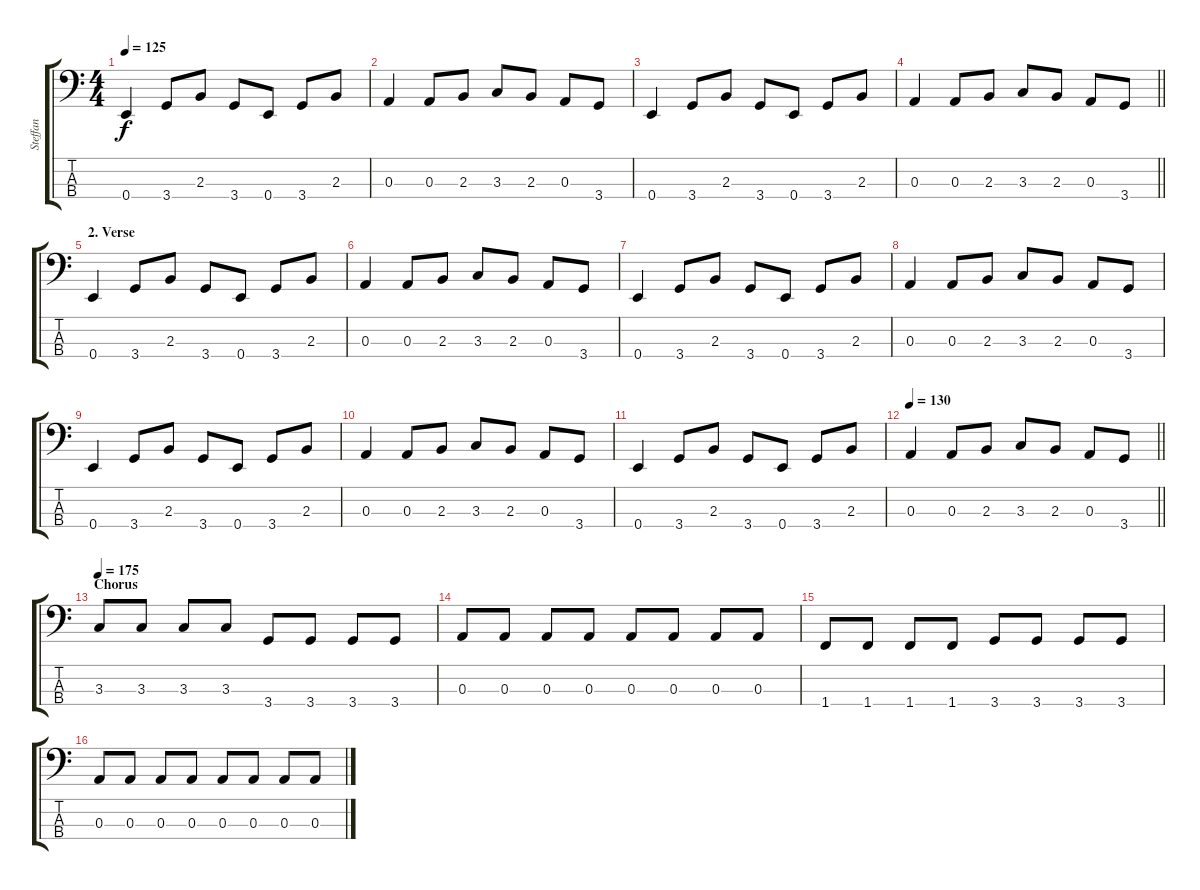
\track ("Steffan" "Steffan") {instrument electricbasspick}
\staff {score tabs}
\tuning (G2 D2 A1 E1) {hide}
\ts (4 4)
\tempo 125
\clef f4
\ks c
0.4.4{dy f} 3.4.8 2.3.8 3.4.8 0.4.8 3.4.8 2.3.8 |
0.3.4 0.3.8 2.3.8 3.3.8 2.3.8 0.3.8 3.4.8 |
0.4.4 3.4.8 2.3.8 3.4.8 0.4.8 3.4.8 2.3.8 |
\barLineRight lightlight
0.3.4 0.3.8 2.3.8 3.3.8 2.3.8 0.3.8 3.4.8 |
\section ("" "2. Verse")
0.4.4 3.4.8 2.3.8 3.4.8 0.4.8 3.4.8 2.3.8 |
0.3.4 0.3.8 2.3.8 3.3.8 2.3.8 0.3.8 3.4.8 |
0.4.4 3.4.8 2.3.8 3.4.8 0.4.8 3.4.8 2.3.8 |
0.3.4 0.3.8 2.3.8 3.3.8 2.3.8 0.3.8 3.4.8 |
0.4.4 3.4.8 2.3.8 3.4.8 0.4.8 3.4.8 2.3.8 |
0.3.4 0.3.8 2.3.8 3.3.8 2.3.8 0.3.8 3.4.8 |
0.4.4 3.4.8 2.3.8 3.4.8 0.4.8 3.4.8 2.3.8 |
\tempo 130
\barLineRight lightlight
0.3.4 0.3.8 2.3.8 3.3.8 2.3.8 0.3.8 3.4.8 |
\section ("" "Chorus")
\tempo 175
3.3.8 3.3.8 3.3.8 3.3.8 3.4.8 3.4.8 3.4.8 3.4.8 |
0.3.8 0.3.8 0.3.8 0.3.8 0.3.8 0.3.8 0.3.8 0.3.8 |
1.4.8 1.4.8 1.4.8 1.4.8 3.4.8 3.4.8 3.4.8 3.4.8 |
0.3.8 0.3.8 0.3.8 0.3.8 0.3.8 0.3.8 0.3.8 0.3.8
